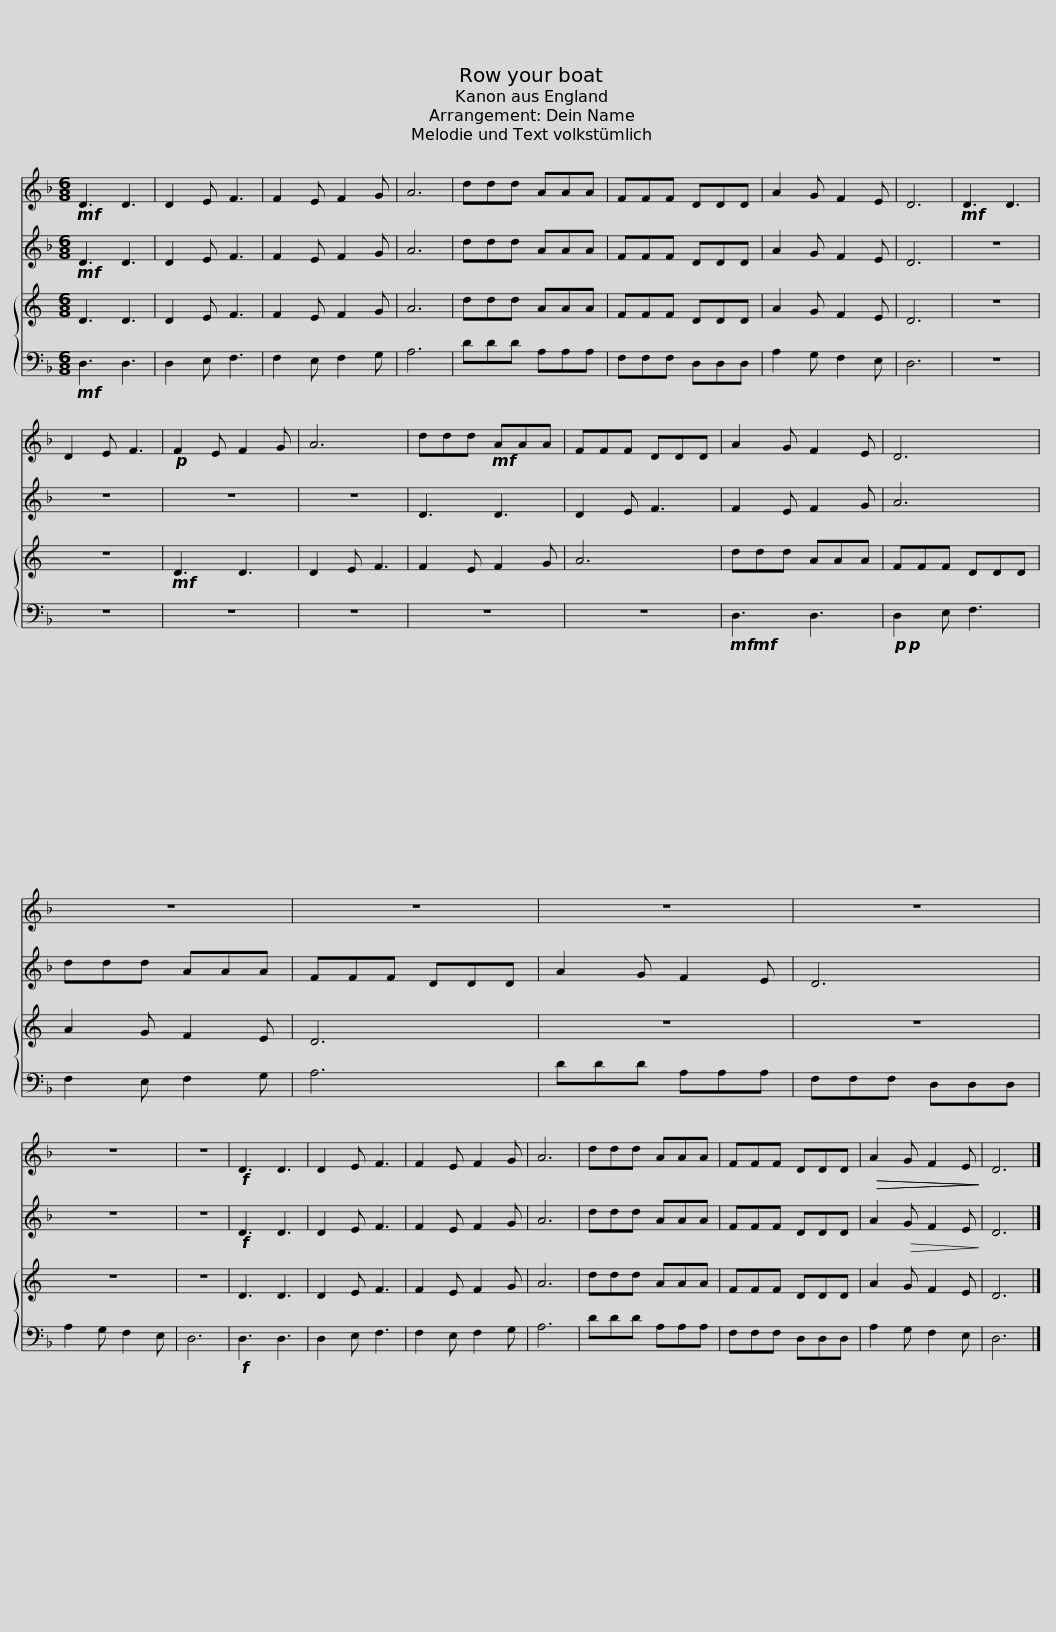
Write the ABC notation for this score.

X:1
%%score 1 2 { 3 4 }
L:1/8
M:6/8
I:linebreak $
K:F
V:1 treble
V:2 treble
V:3 treble
V:4 bass
V:1
!mf! D3 D3 | D2 E F3 | F2 E F2 G | A6 | ddd AAA | %5
 FFF DDD | A2 G F2 E | D6 |$!mf! D3 D3 | D2 E F3 | %10
!p! F2 E F2 G | A6 | ddd!mf! AAA | FFF DDD | A2 G F2 E |$ %15
 D6 | z6 | z6 | z6 | z6 | %20
 z6 | z6 |$!f! D3 D3 | D2 E F3 | F2 E F2 G | %25
 A6 | ddd AAA | FFF DDD |!>(!!>(! A2 G F2 E!>)!!>)! | D6 |] %30
V:2
!mf! D3 D3 | D2 E F3 | F2 E F2 G | A6 | ddd AAA | %5
 FFF DDD | A2 G F2 E | D6 |$ z6 | z6 | %10
 z6 | z6 | D3 D3 | D2 E F3 | F2 E F2 G |$ %15
 A6 | ddd AAA | FFF DDD | A2 G F2 E | D6 | %20
 z6 | z6 |$!f! D3 D3 | D2 E F3 | F2 E F2 G | %25
 A6 | ddd AAA | FFF DDD | A2!>(! G F2 E!>)! | D6 |] %30
V:3
[K:C] D3 D3 | D2 E F3 | F2 E F2 G | A6 | ddd AAA | %5
 FFF DDD | A2 G F2 E | D6 |$ z6 | z6 | %10
!mf! D3 D3 | D2 E F3 | F2 E F2 G | A6 | ddd AAA |$ %15
 FFF DDD | A2 G F2 E | D6 | z6 | z6 | %20
 z6 | z6 |$ D3 D3 | D2 E F3 | F2 E F2 G | %25
 A6 | ddd AAA | FFF DDD | A2 G F2 E | D6 |] %30
V:4
!mf! D,3 D,3 | D,2 E, F,3 | F,2 E, F,2 G, | A,6 | DDD A,A,A, | %5
 F,F,F, D,D,D, | A,2 G, F,2 E, | D,6 |$ z6 | z6 | %10
 z6 | z6 | z6 | z6 |!mf!!mf! D,3 D,3 |$ %15
!p!!p! D,2 E, F,3 | F,2 E, F,2 G, | A,6 | DDD A,A,A, | F,F,F, D,D,D, | %20
 A,2 G, F,2 E, | D,6 |$!f! D,3 D,3 | D,2 E, F,3 | F,2 E, F,2 G, | %25
 A,6 | DDD A,A,A, | F,F,F, D,D,D, | A,2 G, F,2 E, | D,6 |] %30
